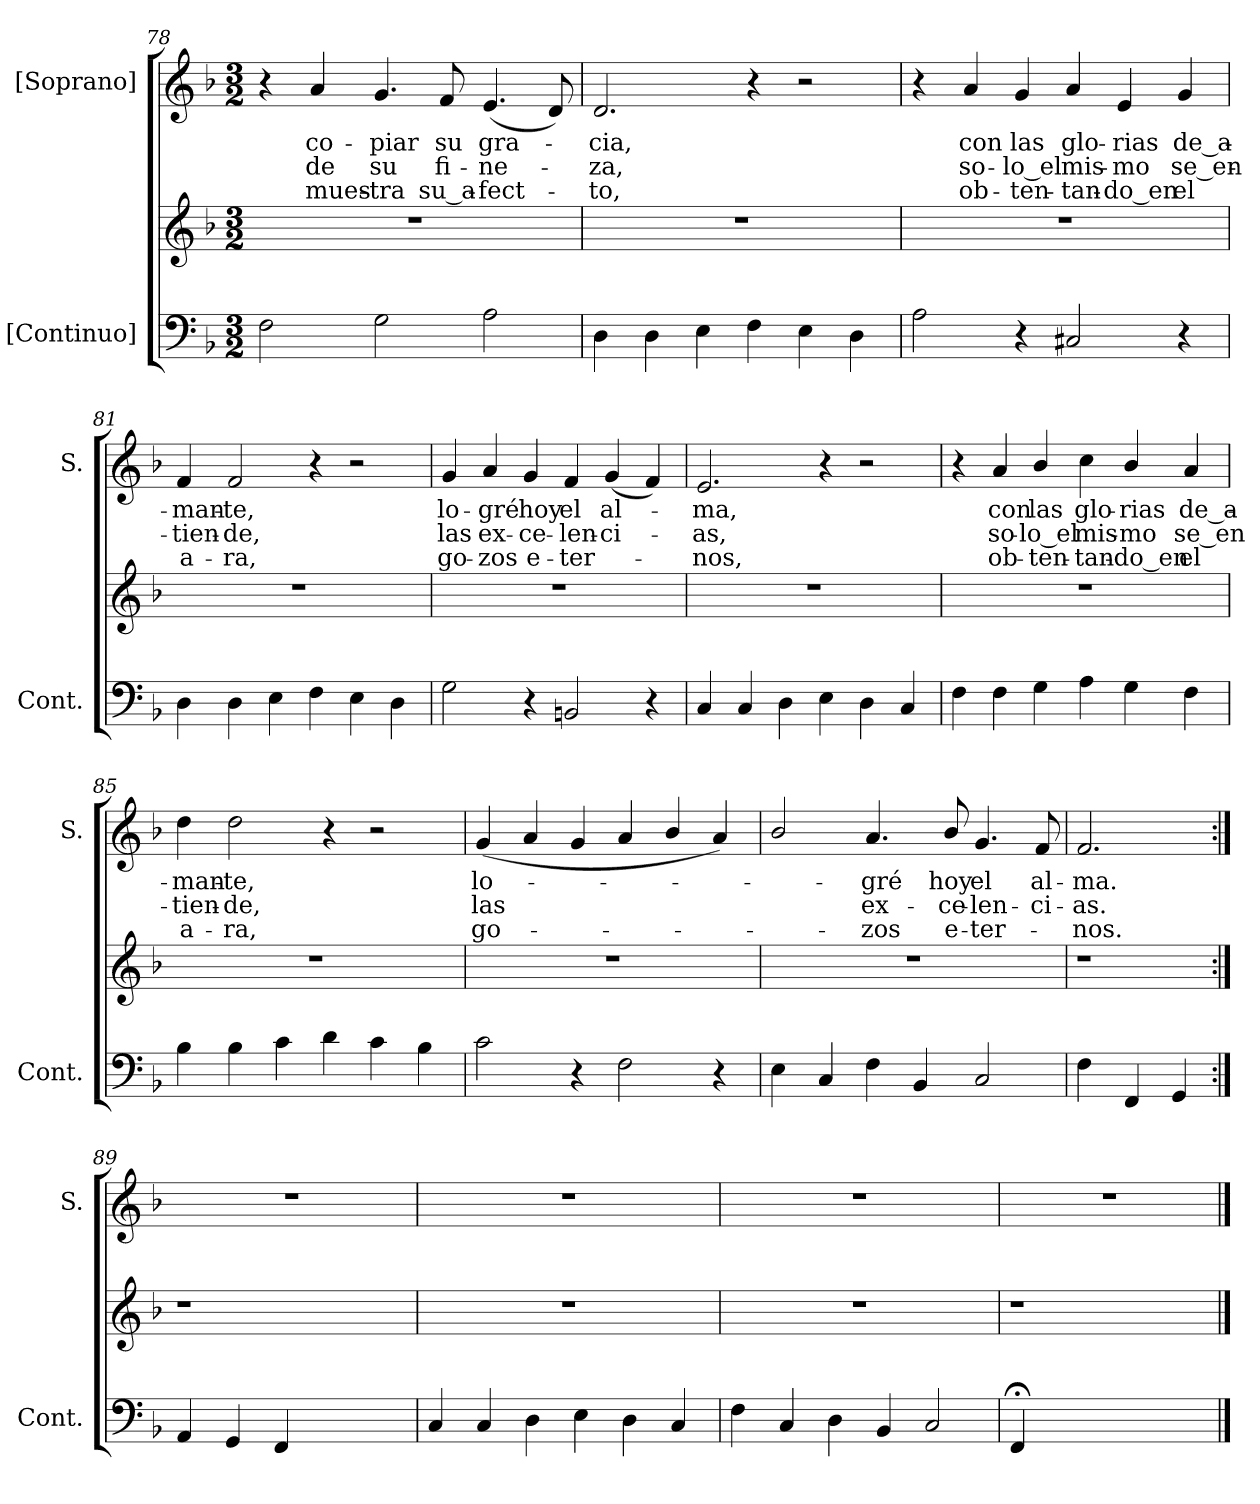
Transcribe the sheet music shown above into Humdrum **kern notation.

**kern	**kern	**kern	**text	**text	**text
*part2	*part2	*part1	*part1	*part1	*part1
*staff3	*staff2	*staff1	*staff1	*staff1	*staff1
*I"[Continuo]	*	*I"[Soprano]	*	*	*
*I'Cont.	*	*I'S.	*	*	*
*clefF4	*clefG2	*clefG2	*	*	*
*k[b-]	*k[b-]	*k[b-]	*	*	*
*F:	*F:	*F:	*	*	*
*M3/2	*M3/2	*M3/2	*	*	*
=78	=78	=78	=78	=78	=78
!	!LO:N:vis=1	!	!	!	!
2Fi\	1.r	4r	.	.	.
!	!	!	!LO:LY:b:color=#000000	!LO:LY:b:color=#000000	!LO:LY:b:color=#000000
.	.	4ai/	co-	de	mues-
!	!	!	!LO:LY:b:color=#000000	!LO:LY:b:color=#000000	!LO:LY:b:color=#000000
2Gi\	.	4.gi/	-piar	su	-tra
!	!	!	!LO:LY:b:color=#000000	!LO:LY:b:color=#000000	!LO:LY:b:color=#000000
.	.	8fi/	su	fi-	su_a-
!	!	!	!LO:LY:b:color=#000000	!LO:LY:b:color=#000000	!LO:LY:b:color=#000000
2Ai\	.	(4.ei/	gra-	-ne-	-fect-
.	.	8di/)	.	.	.
=79	=79	=79	=79	=79	=79
!	!LO:N:vis=1	!	!	!	!
!	!	!	!LO:LY:b:color=#000000	!LO:LY:b:color=#000000	!LO:LY:b:color=#000000
4Di\	1.r	2.di/	-cia,	-za,	-to,
4Di\	.	.	.	.	.
4Ei\	.	.	.	.	.
4Fi\	.	4r	.	.	.
4Ei\	.	2r	.	.	.
4Di\	.	.	.	.	.
=80	=80	=80	=80	=80	=80
!	!LO:N:vis=1	!	!	!	!
2Ai\	1.r	4r	.	.	.
!	!	!	!LO:LY:b:color=#000000	!LO:LY:b:color=#000000	!LO:LY:b:color=#000000
.	.	4ai/	con	so-	ob-
!	!	!	!LO:LY:b:color=#000000	!LO:LY:b:color=#000000	!LO:LY:b:color=#000000
4r	.	4gi/	las	-lo_el	-ten-
!	!	!	!LO:LY:b:color=#000000	!LO:LY:b:color=#000000	!LO:LY:b:color=#000000
2C#Xi/	.	4ai/	glo-	mis-	-tan-
!	!	!	!LO:LY:b:color=#000000	!LO:LY:b:color=#000000	!LO:LY:b:color=#000000
.	.	4ei/	-rias	-mo	-do_en
!	!	!	!LO:LY:b:color=#000000	!LO:LY:b:color=#000000	!LO:LY:b:color=#000000
4r	.	4gi/	de_a-	se_en-	el
!!LO:LB:g=z
=81	=81	=81	=81	=81	=81
!	!LO:N:vis=1	!	!	!	!
!	!	!	!LO:LY:b:color=#000000	!LO:LY:b:color=#000000	!LO:LY:b:color=#000000
4Di\	1.r	4fi/	-man-	-tien-	a-
!	!	!	!LO:LY:b:color=#000000	!LO:LY:b:color=#000000	!LO:LY:b:color=#000000
4Di\	.	2fi/	-te,	-de,	-ra,
4Ei\	.	.	.	.	.
4Fi\	.	4r	.	.	.
4Ei\	.	2r	.	.	.
4Di\	.	.	.	.	.
=82	=82	=82	=82	=82	=82
!	!LO:N:vis=1	!	!	!	!
!	!	!	!LO:LY:b:color=#000000	!LO:LY:b:color=#000000	!LO:LY:b:color=#000000
2Gi\	1.r	4gi/	lo-	las	go-
!	!	!	!LO:LY:b:color=#000000	!LO:LY:b:color=#000000	!LO:LY:b:color=#000000
.	.	4ai/	-gré	ex-	-zos
!	!	!	!LO:LY:b:color=#000000	!LO:LY:b:color=#000000	!LO:LY:b:color=#000000
4r	.	4gi/	hoy	-ce-	e-
!	!	!	!LO:LY:b:color=#000000	!LO:LY:b:color=#000000	!LO:LY:b:color=#000000
2BBni/	.	4fi/	el	-len-	-ter-
!	!	!	!LO:LY:b:color=#000000	!LO:LY:b:color=#000000	!
.	.	(4gi/	al-	-ci-	.
4r	.	4fi/)	.	.	.
=83	=83	=83	=83	=83	=83
!	!LO:N:vis=1	!	!	!	!
!	!	!	!LO:LY:b:color=#000000	!LO:LY:b:color=#000000	!LO:LY:b:color=#000000
4Ci/	1.r	2.ei/	-ma,	-as,	-nos,
4Ci/	.	.	.	.	.
4Di\	.	.	.	.	.
4Ei\	.	4r	.	.	.
4Di\	.	2r	.	.	.
4Ci/	.	.	.	.	.
=84	=84	=84	=84	=84	=84
!	!LO:N:vis=1	!	!	!	!
4Fi\	1.r	4r	.	.	.
!	!	!	!LO:LY:b:color=#000000	!LO:LY:b:color=#000000	!LO:LY:b:color=#000000
4Fi\	.	4ai/	con	so-	ob-
!	!	!	!LO:LY:b:color=#000000	!LO:LY:b:color=#000000	!LO:LY:b:color=#000000
4Gi\	.	4b-i/	las	-lo_el	-ten-
!	!	!	!LO:LY:b:color=#000000	!LO:LY:b:color=#000000	!LO:LY:b:color=#000000
4Ai\	.	4cci\	glo-	mis-	-tan-
!	!	!	!LO:LY:b:color=#000000	!LO:LY:b:color=#000000	!LO:LY:b:color=#000000
4Gi\	.	4b-i/	-rias	-mo	-do_en
!	!	!	!LO:LY:b:color=#000000	!LO:LY:b:color=#000000	!LO:LY:b:color=#000000
4Fi\	.	4ai/	de_a-	se_en-	el
!!LO:LB:g=z
=85	=85	=85	=85	=85	=85
!	!LO:N:vis=1	!	!	!	!
!	!	!	!LO:LY:b:color=#000000	!LO:LY:b:color=#000000	!LO:LY:b:color=#000000
4B-i\	1.r	4ddi\	-man-	-tien-	a-
!	!	!	!LO:LY:b:color=#000000	!LO:LY:b:color=#000000	!LO:LY:b:color=#000000
4B-i\	.	2ddi\	-te,	-de,	-ra,
4ci\	.	.	.	.	.
4di\	.	4r	.	.	.
4ci\	.	2r	.	.	.
4B-i\	.	.	.	.	.
=86	=86	=86	=86	=86	=86
!	!LO:N:vis=1	!	!	!	!
!	!	!	!LO:LY:b:color=#000000	!LO:LY:b:color=#000000	!LO:LY:b:color=#000000
2ci\	1.r	(4gi/	lo-	las	go-
.	.	4ai/	.	.	.
4r	.	4gi/	.	.	.
2Fi\	.	4ai/	.	.	.
.	.	4b-i/	.	.	.
4r	.	4ai/)	.	.	.
=87	=87	=87	=87	=87	=87
!	!LO:N:vis=1	!	!	!	!
4Ei\	1.r	2b-i/	.	.	.
4Ci/	.	.	.	.	.
!	!	!	!LO:LY:b:color=#000000	!LO:LY:b:color=#000000	!LO:LY:b:color=#000000
4Fi\	.	4.ai/	-gré	ex-	-zos
4BB-i/	.	.	.	.	.
!	!	!	!LO:LY:b:color=#000000	!LO:LY:b:color=#000000	!LO:LY:b:color=#000000
.	.	8b-i/	hoy	-ce-	e-
!	!	!	!LO:LY:b:color=#000000	!LO:LY:b:color=#000000	!LO:LY:b:color=#000000
2Ci/	.	4.gi/	el	-len-	-ter-
!	!	!	!LO:LY:b:color=#000000	!LO:LY:b:color=#000000	!
.	.	8fi/	al-	-ci-	.
!!LO:LB:g=z
=88	=88	=88	=88	=88	=88
!	!LO:N:vis=1	!	!	!	!
!	!	!	!LO:LY:b:color=#000000	!LO:LY:b:color=#000000	!LO:LY:b:color=#000000
4Fi\	2.r	2.fi/	-ma.	-as.	-nos.
4FFi/	.	.	.	.	.
4GGi/	.	.	.	.	.
=89:|!	=89:|!	=89:|!	=89:|!	=89:|!	=89:|!
!	!LO:N:vis=1	!LO:N:vis=1	!	!	!
4AAi/	2.r	1.r	.	.	.
4GGi/	.	.	.	.	.
4FFi/	.	.	.	.	.
2.ryy	2.ryy	.	.	.	.
=90	=90	=90	=90	=90	=90
!	!LO:N:vis=1	!LO:N:vis=1	!	!	!
4Ci/	1.r	1.r	.	.	.
4Ci/	.	.	.	.	.
4Di\	.	.	.	.	.
4Ei\	.	.	.	.	.
4Di\	.	.	.	.	.
4Ci/	.	.	.	.	.
=91	=91	=91	=91	=91	=91
!	!LO:N:vis=1	!LO:N:vis=1	!	!	!
4Fi\	1.r	1.r	.	.	.
4Ci/	.	.	.	.	.
4Di\	.	.	.	.	.
4BB-i/	.	.	.	.	.
2Ci/	.	.	.	.	.
=92	=92	=92	=92	=92	=92
!	!LO:N:vis=1	!LO:N:vis=1	!	!	!
4FF;i/	4r	1.r	.	.	.
1ryy	1ryy	.	.	.	.
4ryy	4ryy	.	.	.	.
==	==	==	==	==	==
*-	*-	*-	*-	*-	*-
